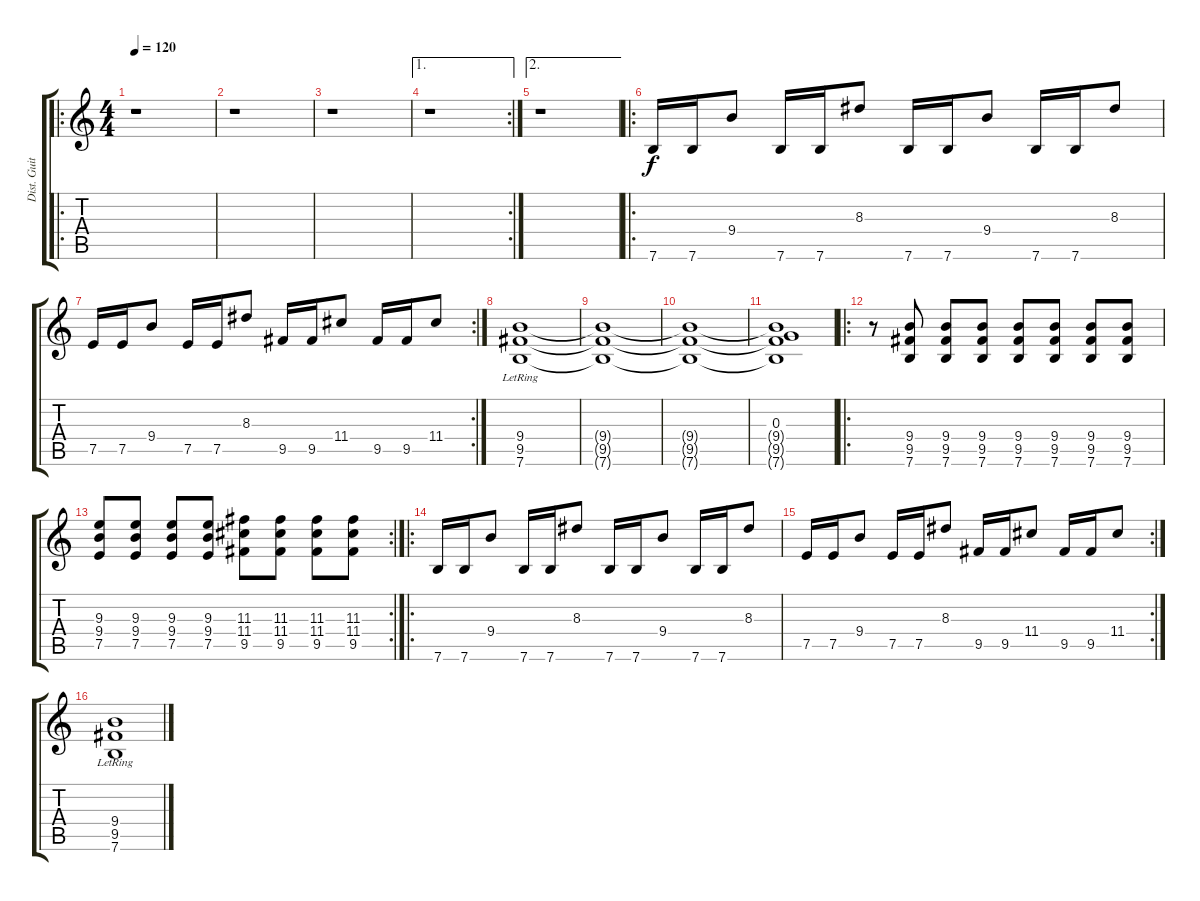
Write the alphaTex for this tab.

\track ("Dist. Guitar (Tom DeLonge)" "Dist. Guit") {instrument distortionguitar}
\staff {score tabs}
\tuning (E4 B3 G3 D3 A2 E2) {hide}
\ro
\ts (4 4)
\tempo 120
\clef g2
\ks c
r.1{dy f instrument distortionguitar} |
r.1 |
r.1 |
\ae 1
\rc 2
r.1 |
\ae 2
r.1 |
\ro
7.6.16 7.6.16 9.4.8 7.6.16 7.6.16 8.3.8 7.6.16 7.6.16 9.4.8 7.6.16 7.6.16 8.3.8 |
\rc 2
7.5.16 7.5.16 9.4.8 7.5.16 7.5.16 8.3.8 9.5.16 9.5.16 11.4.8 9.5.16 9.5.16 11.4.8 |
(9.4 9.5{lr} 7.6{lr}).1 |
(9.4{t} 9.5{t} 7.6{t}).1 |
(9.4{t} 9.5{t} 7.6{t}).1 |
(0.3 9.4{t} 9.5{t} 7.6{t}).1 |
\ro
r.8 (9.4 9.5 7.6).8 (9.4 9.5 7.6).8 (9.4 9.5 7.6).8 (9.4 9.5 7.6).8 (9.4 9.5 7.6).8 (9.4 9.5 7.6).8 (9.4 9.5 7.6).8 |
\rc 2
(9.3 9.4 7.5).8 (9.3 9.4 7.5).8 (9.3 9.4 7.5).8 (9.3 9.4 7.5).8 (11.3 11.4 9.5).8 (11.3 11.4 9.5).8 (11.3 11.4 9.5).8 (11.3 11.4 9.5).8 |
\ro
7.6.16 7.6.16 9.4.8 7.6.16 7.6.16 8.3.8 7.6.16 7.6.16 9.4.8 7.6.16 7.6.16 8.3.8 |
\rc 2
7.5.16 7.5.16 9.4.8 7.5.16 7.5.16 8.3.8 9.5.16 9.5.16 11.4.8 9.5.16 9.5.16 11.4.8 |
(9.4 9.5{lr} 7.6{lr}).1
